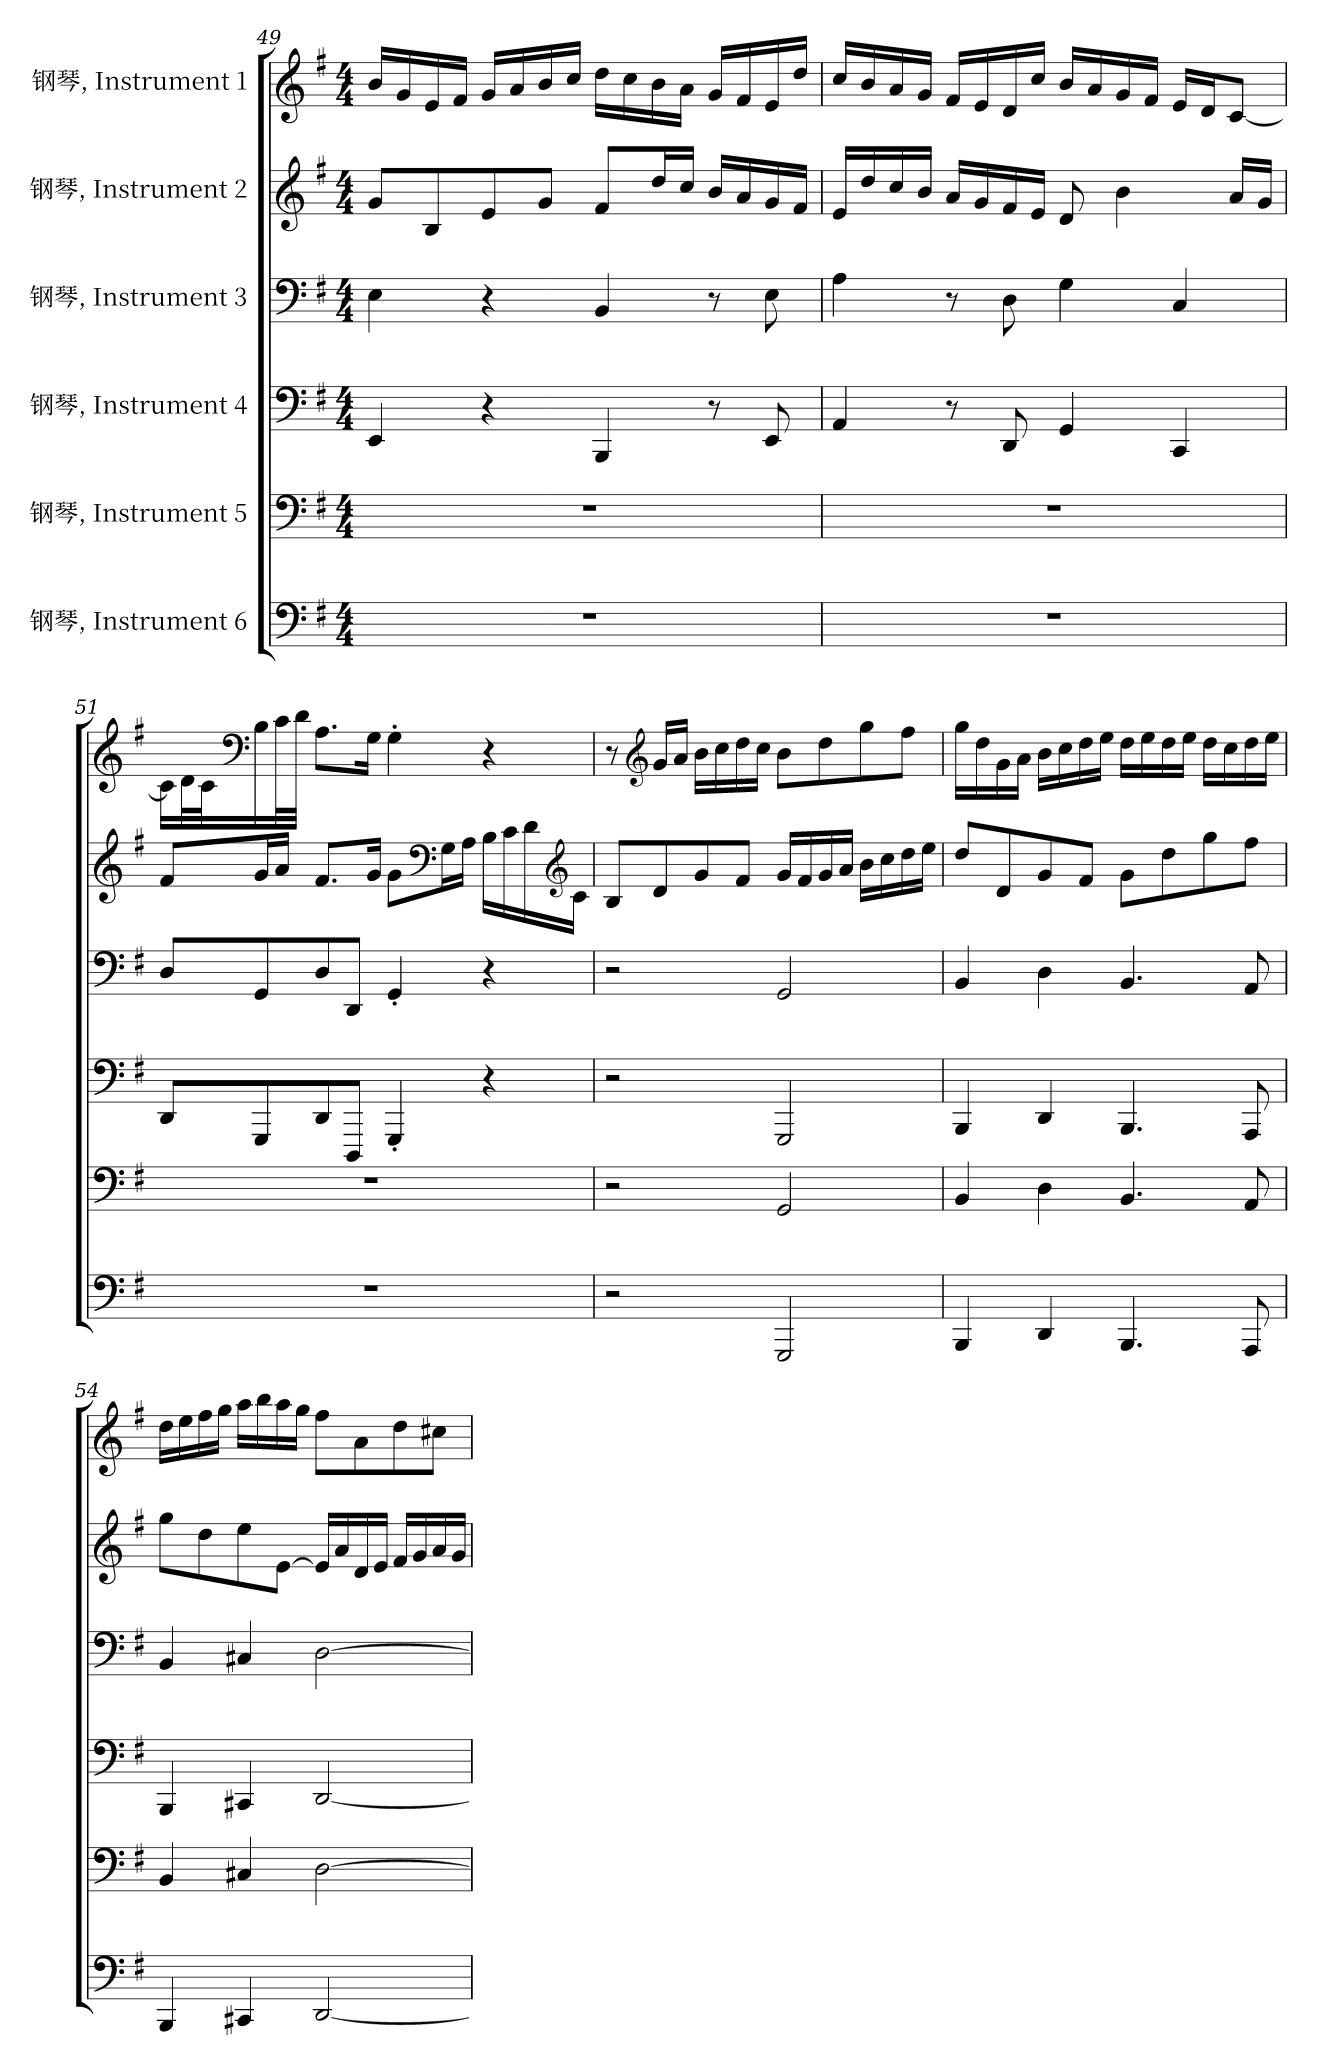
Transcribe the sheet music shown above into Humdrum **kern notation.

**kern	**kern	**kern	**kern	**kern	**kern
*part6	*part5	*part4	*part3	*part2	*part1
*staff6	*staff5	*staff4	*staff3	*staff2	*staff1
*I"钢琴, Instrument 6	*I"钢琴, Instrument 5	*I"钢琴, Instrument 4	*I"钢琴, Instrument 3	*I"钢琴, Instrument 2	*I"钢琴, Instrument 1
!!LO:PB:g=z
*clefF4	*clefF4	*clefF4	*clefF4	*clefG2	*clefG2
*k[f#]	*k[f#]	*k[f#]	*k[f#]	*k[f#]	*k[f#]
*M4/4	*M4/4	*M4/4	*M4/4	*M4/4	*M4/4
=49	=49	=49	=49	=49	=49
1r	1r	4EE/	4E\	8g/L	16b/LL
.	.	.	.	.	16g/
.	.	.	.	8B/	16e/
.	.	.	.	.	16f#/JJ
.	.	4r	4r	8e/	16g/LL
.	.	.	.	.	16a/
.	.	.	.	8g/J	16b/
.	.	.	.	.	16cc/JJ
.	.	4BBB/	4BB/	8f#/L	16dd\LL
.	.	.	.	.	16cc\
.	.	.	.	16dd/L	16b\
.	.	.	.	16cc/JJ	16a\JJ
.	.	8r	8r	16b/LL	16g/LL
.	.	.	.	16a/	16f#/
.	.	8EE/	8E\	16g/	16e/
.	.	.	.	16f#/JJ	16dd/JJ
=50	=50	=50	=50	=50	=50
1r	1r	4AA/	4A\	16e/LL	16cc/LL
.	.	.	.	16dd/	16b/
.	.	.	.	16cc/	16a/
.	.	.	.	16b/JJ	16g/JJ
.	.	8r	8r	16a/LL	16f#/LL
.	.	.	.	16g/	16e/
.	.	8DD/	8D\	16f#/	16d/
.	.	.	.	16e/JJ	16cc/JJ
.	.	4GG/	4G\	8d/	16b/LL
.	.	.	.	.	16a/
.	.	.	.	4b\	16g/
.	.	.	.	.	16f#/JJ
.	.	4CC/	4C/	.	16e/LL
.	.	.	.	.	16d/J
.	.	.	.	16a/LL	[8c/J
.	.	.	.	16g/JJ	.
!!LO:LB:g=z
=51	=51	=51	=51	=51	=51
1r	1r	8DD/L	8D/L	8f#/L	16c\LL]
.	.	.	.	.	32d\L
.	.	.	.	.	32c\J
*	*	*	*	*	*clefF4
.	.	8GGG/	8GG/	16g/L	16B\
.	.	.	.	16a/JJ	32c\L
.	.	.	.	.	32d\JJJ
.	.	8DD/	8D/	8.f#/L	8.A\L
.	.	8DDD/J	8DD/J	.	.
.	.	.	.	16g/Jk	16G\Jk
.	.	4GGG'/	4GG'/	8g\L	4G'\
*	*	*	*	*clefF4	*
.	.	.	.	16G\L	.
.	.	.	.	16A\JJ	.
.	.	4r	4r	16B\LL	4r
.	.	.	.	16c\	.
.	.	.	.	16d\	.
*	*	*	*	*clefG2	*
.	.	.	.	16c\JJ	.
=52	=52	=52	=52	=52	=52
2r	2r	2r	2r	8B/L	8r
*	*	*	*	*	*clefG2
.	.	.	.	8d/	16g/LL
.	.	.	.	.	16a/JJ
.	.	.	.	8g/	16b\LL
.	.	.	.	.	16cc\
.	.	.	.	8f#/J	16dd\
.	.	.	.	.	16cc\JJ
2GGG/	2GG/	2GGG/	2GG/	16g/LL	8b\L
.	.	.	.	16f#/	.
.	.	.	.	16g/	8dd\
.	.	.	.	16a/JJ	.
.	.	.	.	16b\LL	8gg\
.	.	.	.	16cc\	.
.	.	.	.	16dd\	8ff#\J
.	.	.	.	16ee\JJ	.
!!LO:PB:g=z
=53	=53	=53	=53	=53	=53
4BBB/	4BB/	4BBB/	4BB/	8dd/L	16gg\LL
.	.	.	.	.	16dd\
.	.	.	.	8d/	16g\
.	.	.	.	.	16a\JJ
4DD/	4D\	4DD/	4D\	8g/	16b\LL
.	.	.	.	.	16cc\
.	.	.	.	8f#/J	16dd\
.	.	.	.	.	16ee\JJ
4.BBB/	4.BB/	4.BBB/	4.BB/	8g\L	16dd\LL
.	.	.	.	.	16ee\
.	.	.	.	8dd\	16dd\
.	.	.	.	.	16ee\JJ
.	.	.	.	8gg\	16dd\LL
.	.	.	.	.	16cc\
8AAA/	8AA/	8AAA/	8AA/	8ff#\J	16dd\
.	.	.	.	.	16ee\JJ
=54	=54	=54	=54	=54	=54
4BBB/	4BB/	4BBB/	4BB/	8gg\L	16dd\LL
.	.	.	.	.	16ee\
.	.	.	.	8dd\	16ff#\
.	.	.	.	.	16gg\JJ
4CC#X/	4C#X/	4CC#X/	4C#X/	8ee\	16aa\LL
.	.	.	.	.	16bb\
.	.	.	.	[8e\J	16aa\
.	.	.	.	.	16gg\JJ
[2DD/	[2D\	[2DD/	[2D\	16e/LL]	8ff#\L
.	.	.	.	16a/	.
.	.	.	.	16d/	8a\
.	.	.	.	16e/JJ	.
.	.	.	.	16f#/LL	8dd\
.	.	.	.	16g/	.
.	.	.	.	16a/	8cc#X\J
.	.	.	.	16g/JJ	.
=	=	=	=	=	=
*-	*-	*-	*-	*-	*-
